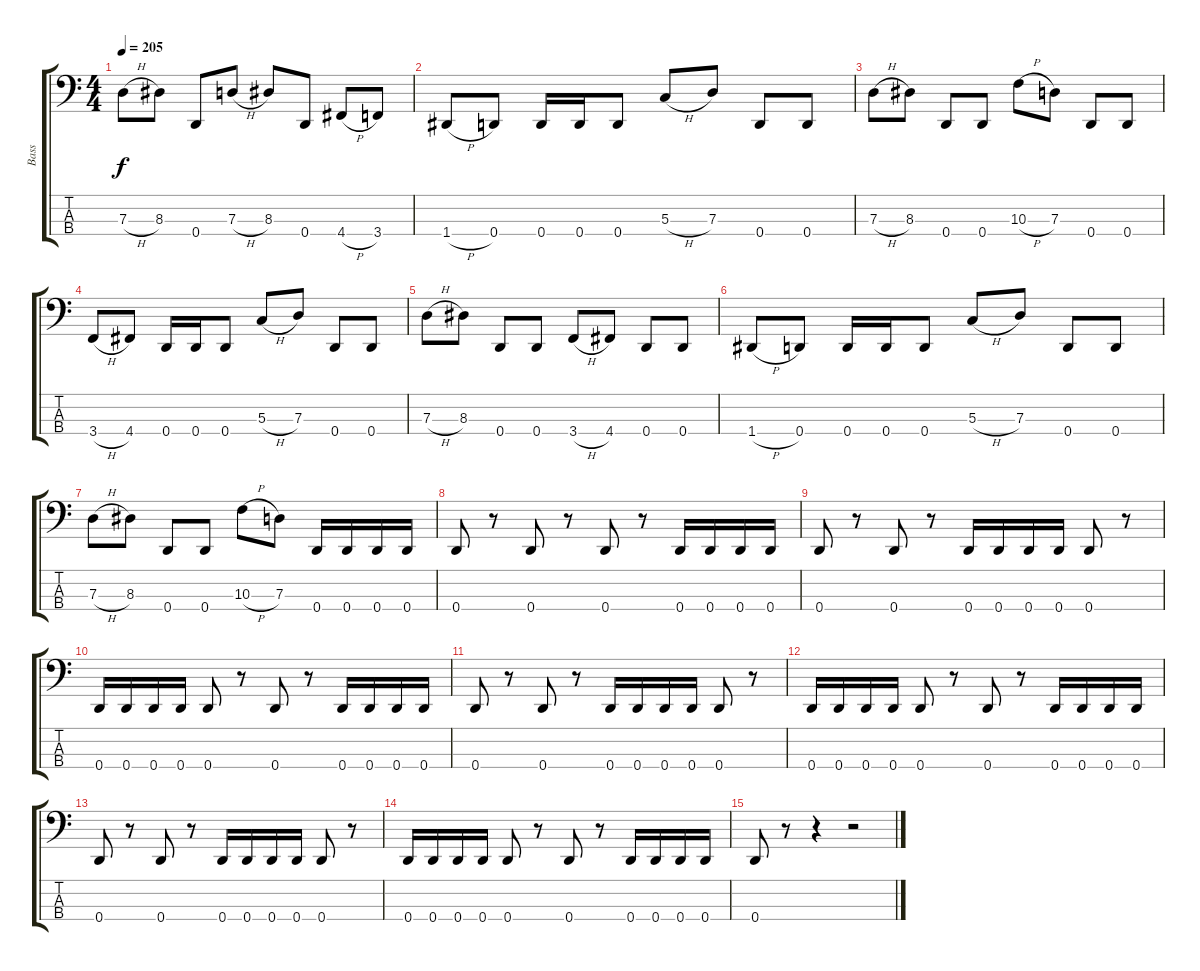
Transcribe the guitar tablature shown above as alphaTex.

\track ("Bass" "Bass") {instrument electricbassfinger}
\staff {score tabs}
\tuning (F2 C2 G1 D1) {hide}
\ts (4 4)
\tempo 205
\clef f4
\ks c
7.3{h}.8{dy f} 8.3.8 0.4.8 7.3{h}.8 8.3.8 0.4.8 4.4{h}.8 3.4.8 |
1.4{h}.8 0.4.8 0.4.16 0.4.16 0.4.8 5.3{h}.8 7.3.8 0.4.8 0.4.8 |
7.3{h}.8 8.3.8 0.4.8 0.4.8 10.3{h}.8 7.3.8 0.4.8 0.4.8 |
3.4{h}.8 4.4.8 0.4.16 0.4.16 0.4.8 5.3{h}.8 7.3.8 0.4.8 0.4.8 |
7.3{h}.8 8.3.8 0.4.8 0.4.8 3.4{h}.8 4.4.8 0.4.8 0.4.8 |
1.4{h}.8 0.4.8 0.4.16 0.4.16 0.4.8 5.3{h}.8 7.3.8 0.4.8 0.4.8 |
7.3{h}.8 8.3.8 0.4.8 0.4.8 10.3{h}.8 7.3.8 0.4.16 0.4.16 0.4.16 0.4.16 |
0.4.8 r.8 0.4.8 r.8 0.4.8 r.8 0.4.16 0.4.16 0.4.16 0.4.16 |
0.4.8 r.8 0.4.8 r.8 0.4.16 0.4.16 0.4.16 0.4.16 0.4.8 r.8 |
0.4.16 0.4.16 0.4.16 0.4.16 0.4.8 r.8 0.4.8 r.8 0.4.16 0.4.16 0.4.16 0.4.16 |
0.4.8 r.8 0.4.8 r.8 0.4.16 0.4.16 0.4.16 0.4.16 0.4.8 r.8 |
0.4.16 0.4.16 0.4.16 0.4.16 0.4.8 r.8 0.4.8 r.8 0.4.16 0.4.16 0.4.16 0.4.16 |
0.4.8 r.8 0.4.8 r.8 0.4.16 0.4.16 0.4.16 0.4.16 0.4.8 r.8 |
0.4.16 0.4.16 0.4.16 0.4.16 0.4.8 r.8 0.4.8 r.8 0.4.16 0.4.16 0.4.16 0.4.16 |
0.4.8 r.8 r.4 r.2
